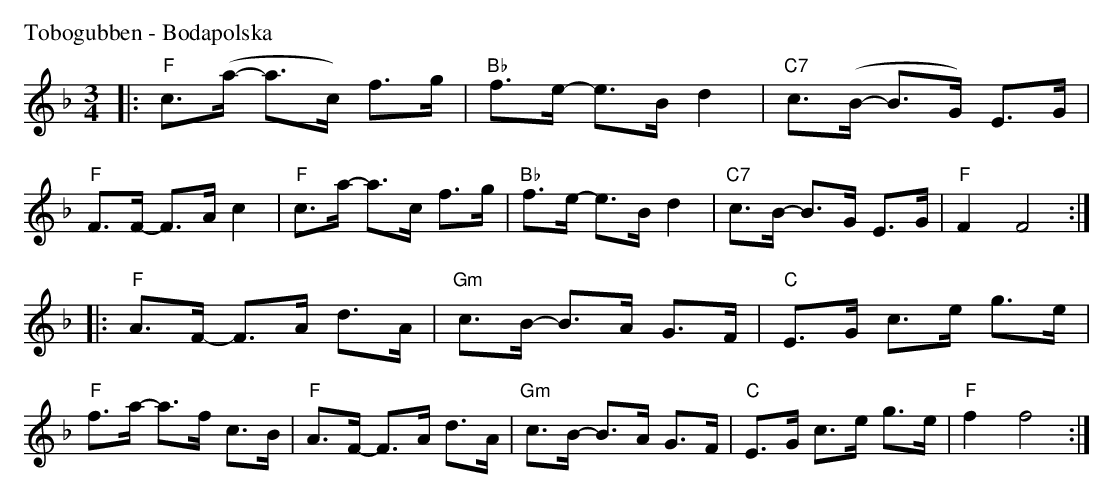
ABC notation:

X:1
P: Tobogubben - Bodapolska
M: 3/4
L: 1/8
K: F
|: "F"c>(a- a>c) f>g | "Bb"f>e- e>B d2 | "C7"c>(B- B>G) E>G | "F"F>F- F>A c2 \
|  "F"c>a- a>c f>g | "Bb"f>e- e>B d2 | "C7"c>B- B>G E>G | "F"F2 F4 :|
|: "F"A>F- F>A d>A | "Gm"c>B- B>A G>F | "C"E>G c>e g>e | "F"f>a- a>f c>B \
|  "F"A>F- F>A d>A | "Gm"c>B- B>A G>F | "C"E>G c>e g>e | "F"f2 f4 :|
